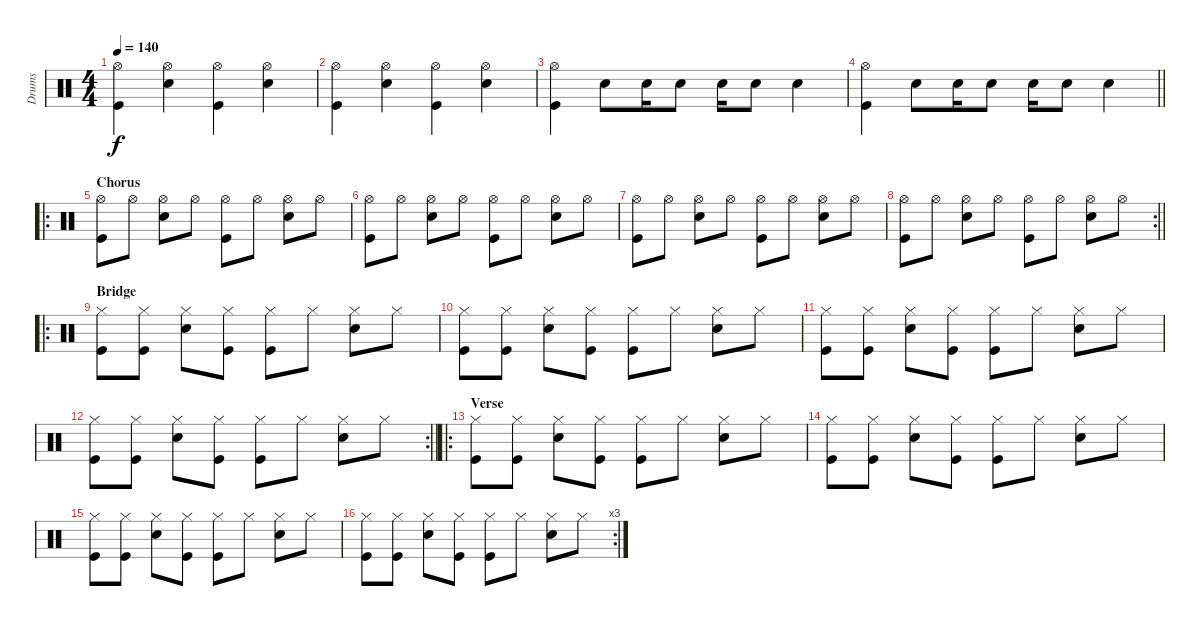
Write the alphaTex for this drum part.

\track ("Drums" "Drums") {instrument percussion}
\staff {score}
\articulation defaults
\ts (4 4)
\tempo 140
\clef neutral
\ks c
("Hi-Hat (open)" "Kick (hit)").4{dy f} ("Hi-Hat (open)" "Snare (hit) 2").4 ("Hi-Hat (open)" "Kick (hit)").4 ("Hi-Hat (open)" "Snare (hit) 2").4 |
("Hi-Hat (open)" "Kick (hit)").4 ("Hi-Hat (open)" "Snare (hit) 2").4 ("Hi-Hat (open)" "Kick (hit)").4 ("Hi-Hat (open)" "Snare (hit) 2").4 |
("Hi-Hat (open)" "Kick (hit)").4 "Snare (hit) 2".8 "Snare (hit) 2".16 "Snare (hit) 2".8 "Snare (hit) 2".16 "Snare (hit) 2".8 "Snare (hit) 2".4 |
\barLineRight lightlight
("Hi-Hat (open)" "Kick (hit)").4 "Snare (hit) 2".8 "Snare (hit) 2".16 "Snare (hit) 2".8 "Snare (hit) 2".16 "Snare (hit) 2".8 "Snare (hit) 2".4 |
\ro
\section ("" "Chorus")
("Hi-Hat (open)" "Kick (hit)").8 "Hi-Hat (open)".8 ("Hi-Hat (open)" "Snare (hit) 2").8 "Hi-Hat (open)".8 ("Hi-Hat (open)" "Kick (hit)").8 "Hi-Hat (open)".8 ("Hi-Hat (open)" "Snare (hit) 2").8 "Hi-Hat (open)".8 |
("Hi-Hat (open)" "Kick (hit)").8 "Hi-Hat (open)".8 ("Hi-Hat (open)" "Snare (hit) 2").8 "Hi-Hat (open)".8 ("Hi-Hat (open)" "Kick (hit)").8 "Hi-Hat (open)".8 ("Hi-Hat (open)" "Snare (hit) 2").8 "Hi-Hat (open)".8 |
("Hi-Hat (open)" "Kick (hit)").8 "Hi-Hat (open)".8 ("Hi-Hat (open)" "Snare (hit) 2").8 "Hi-Hat (open)".8 ("Hi-Hat (open)" "Kick (hit)").8 "Hi-Hat (open)".8 ("Hi-Hat (open)" "Snare (hit) 2").8 "Hi-Hat (open)".8 |
\rc 2
\barLineRight lightlight
("Hi-Hat (open)" "Kick (hit)").8 "Hi-Hat (open)".8 ("Hi-Hat (open)" "Snare (hit) 2").8 "Hi-Hat (open)".8 ("Hi-Hat (open)" "Kick (hit)").8 "Hi-Hat (open)".8 ("Hi-Hat (open)" "Snare (hit) 2").8 "Hi-Hat (open)".8 |
\ro
\section ("" "Bridge")
("Hi-Hat (closed)" "Kick (hit)").8 ("Hi-Hat (closed)" "Kick (hit)").8 ("Hi-Hat (closed)" "Snare (hit) 2").8 ("Hi-Hat (closed)" "Kick (hit)").8 ("Hi-Hat (closed)" "Kick (hit)").8 "Hi-Hat (closed)".8 ("Hi-Hat (closed)" "Snare (hit) 2").8 "Hi-Hat (closed)".8 |
("Hi-Hat (closed)" "Kick (hit)").8 ("Hi-Hat (closed)" "Kick (hit)").8 ("Hi-Hat (closed)" "Snare (hit) 2").8 ("Hi-Hat (closed)" "Kick (hit)").8 ("Hi-Hat (closed)" "Kick (hit)").8 "Hi-Hat (closed)".8 ("Hi-Hat (closed)" "Snare (hit) 2").8 "Hi-Hat (closed)".8 |
("Hi-Hat (closed)" "Kick (hit)").8 ("Hi-Hat (closed)" "Kick (hit)").8 ("Hi-Hat (closed)" "Snare (hit) 2").8 ("Hi-Hat (closed)" "Kick (hit)").8 ("Hi-Hat (closed)" "Kick (hit)").8 "Hi-Hat (closed)".8 ("Hi-Hat (closed)" "Snare (hit) 2").8 "Hi-Hat (closed)".8 |
\rc 2
\barLineRight lightlight
("Hi-Hat (closed)" "Kick (hit)").8 ("Hi-Hat (closed)" "Kick (hit)").8 ("Hi-Hat (closed)" "Snare (hit) 2").8 ("Hi-Hat (closed)" "Kick (hit)").8 ("Hi-Hat (closed)" "Kick (hit)").8 "Hi-Hat (closed)".8 ("Hi-Hat (closed)" "Snare (hit) 2").8 "Hi-Hat (closed)".8 |
\ro
\section ("" "Verse")
("Hi-Hat (closed)" "Kick (hit)").8 ("Hi-Hat (closed)" "Kick (hit)").8 ("Hi-Hat (closed)" "Snare (hit) 2").8 ("Hi-Hat (closed)" "Kick (hit)").8 ("Hi-Hat (closed)" "Kick (hit)").8 "Hi-Hat (closed)".8 ("Hi-Hat (closed)" "Snare (hit) 2").8 "Hi-Hat (closed)".8 |
("Hi-Hat (closed)" "Kick (hit)").8 ("Hi-Hat (closed)" "Kick (hit)").8 ("Hi-Hat (closed)" "Snare (hit) 2").8 ("Hi-Hat (closed)" "Kick (hit)").8 ("Hi-Hat (closed)" "Kick (hit)").8 "Hi-Hat (closed)".8 ("Hi-Hat (closed)" "Snare (hit) 2").8 "Hi-Hat (closed)".8 |
("Hi-Hat (closed)" "Kick (hit)").8 ("Hi-Hat (closed)" "Kick (hit)").8 ("Hi-Hat (closed)" "Snare (hit) 2").8 ("Hi-Hat (closed)" "Kick (hit)").8 ("Hi-Hat (closed)" "Kick (hit)").8 "Hi-Hat (closed)".8 ("Hi-Hat (closed)" "Snare (hit) 2").8 "Hi-Hat (closed)".8 |
\rc 3
("Hi-Hat (closed)" "Kick (hit)").8 ("Hi-Hat (closed)" "Kick (hit)").8 ("Hi-Hat (closed)" "Snare (hit) 2").8 ("Hi-Hat (closed)" "Kick (hit)").8 ("Hi-Hat (closed)" "Kick (hit)").8 "Hi-Hat (closed)".8 ("Hi-Hat (closed)" "Snare (hit) 2").8 "Hi-Hat (closed)".8
